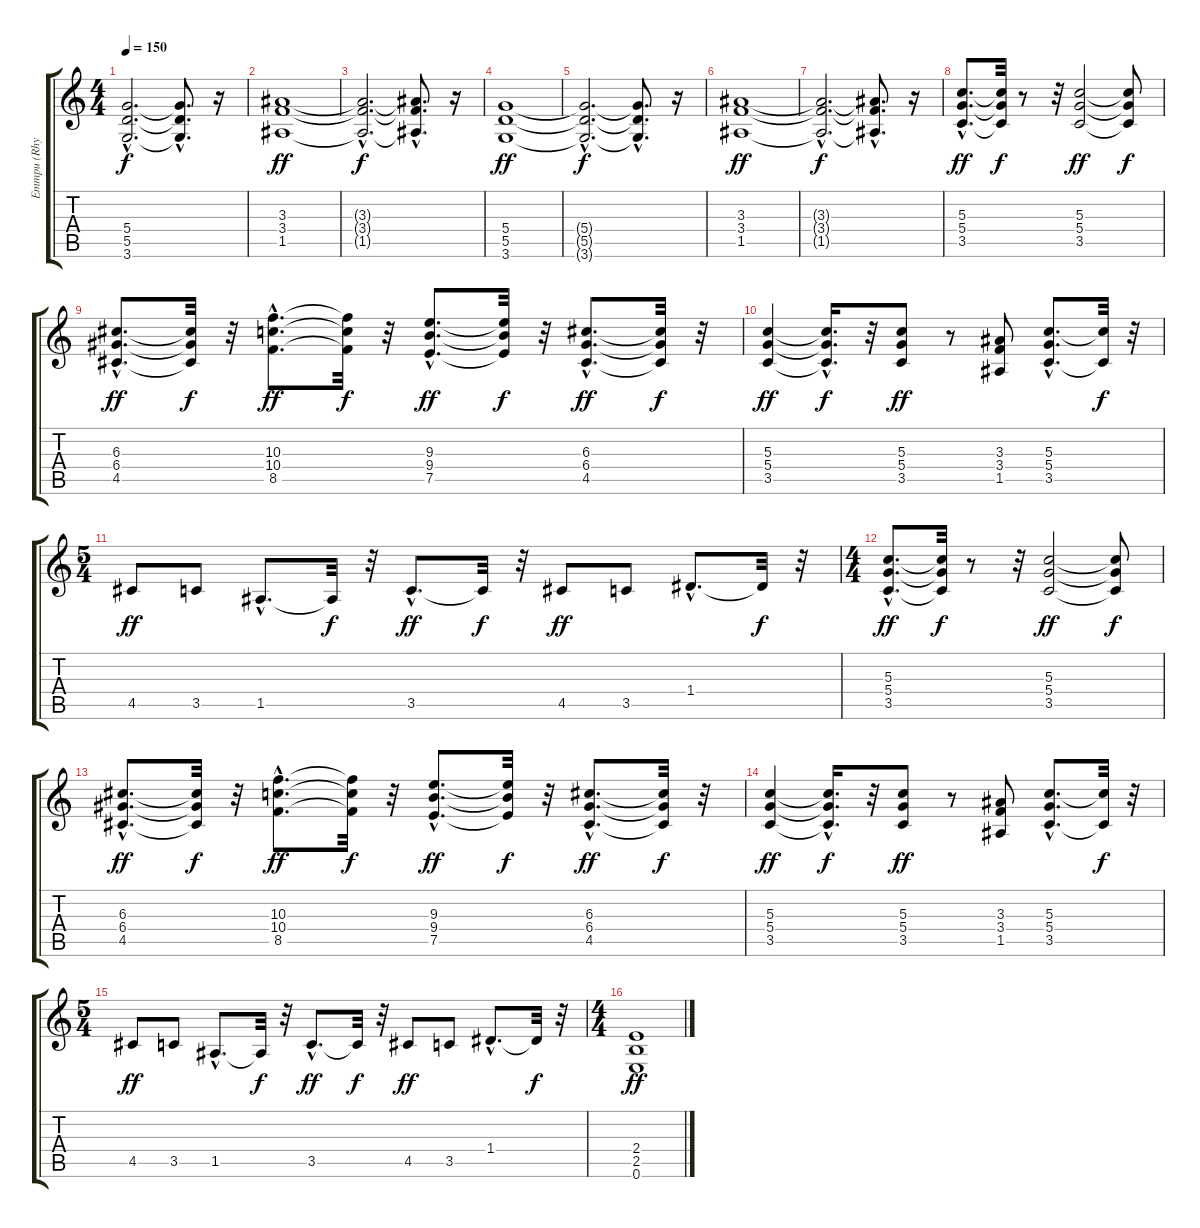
\track ("Emmpu (Rhythm Guitar)" "Emmpu (Rhy") {instrument distortionguitar}
\staff {score tabs}
\tuning (E4 B3 G3 D3 A2 E2) {hide}
\ts (4 4)
\tempo 150
\clef g2
\ks c
(5.4{hac t} 5.5{hac t} 3.6{hac t}).2{d dy f} (5.4{hac t} 5.5{hac t} 3.6{hac t}).8{d} r.16 |
(3.3 3.4 1.5).1{dy ff} |
(3.3{hac t} 3.4{hac t} 1.5{hac t}).2{d dy f} (3.3{hac t} 3.4{hac t} 1.5{hac t}).8{d} r.16 |
(5.4 5.5 3.6).1{dy ff} |
(5.4{hac t} 5.5{hac t} 3.6{hac t}).2{d dy f} (5.4{hac t} 5.5{hac t} 3.6{hac t}).8{d} r.16 |
(3.3 3.4 1.5).1{dy ff} |
(3.3{hac t} 3.4{hac t} 1.5{hac t}).2{d dy f} (3.3{hac t} 3.4{hac t} 1.5{hac t}).8{d} r.16 |
(5.3{hac} 5.4{hac} 3.5{hac}).8{d dy ff} (5.3{t} 5.4{t} 3.5{t}).32{dy f} r.8 r.32 (5.3 5.4 3.5).2{dy ff} (5.3{t} 5.4{t} 3.5{t}).8{dy f} |
(6.3{hac} 6.4{hac} 4.5{hac}).8{d dy ff} (6.3{t} 6.4{t} 4.5{t}).32{dy f} r.32 (10.3{hac} 10.4{hac} 8.5{hac}).8{d dy ff} (10.3{t} 10.4{t} 8.5{t}).32{dy f} r.32 (9.3{hac} 9.4{hac} 7.5{hac}).8{d dy ff} (9.3{t} 9.4{t} 7.5{t}).32{dy f} r.32 (6.3{hac} 6.4{hac} 4.5{hac}).8{d dy ff} (6.3{t} 6.4{t} 4.5{t}).32{dy f} r.32 |
(5.3 5.4 3.5).4{dy ff} (5.3{hac t} 5.4{hac t} 3.5{hac t}).16{d dy f} r.32 (5.3 5.4 3.5).8{dy ff} r.8 (3.3 3.4 1.5).8 (5.3{hac} 5.4{hac} 3.5{hac}).8{d} (5.3{t} 3.5{t}).32{dy f} r.32 |
\ts (5 4)
4.5.8{dy ff} 3.5.8 1.5{hac}.8{d} 1.5{t}.32{dy f} r.32 3.5{hac}.8{d dy ff} 3.5{t}.32{dy f} r.32 4.5.8{dy ff} 3.5.8 1.4{hac}.8{d} 1.4{t}.32{dy f} r.32 |
\ts (4 4)
(5.3{hac} 5.4{hac} 3.5{hac}).8{d dy ff} (5.3{t} 5.4{t} 3.5{t}).32{dy f} r.8 r.32 (5.3 5.4 3.5).2{dy ff} (5.3{t} 5.4{t} 3.5{t}).8{dy f} |
(6.3{hac} 6.4{hac} 4.5{hac}).8{d dy ff} (6.3{t} 6.4{t} 4.5{t}).32{dy f} r.32 (10.3{hac} 10.4{hac} 8.5{hac}).8{d dy ff} (10.3{t} 10.4{t} 8.5{t}).32{dy f} r.32 (9.3{hac} 9.4{hac} 7.5{hac}).8{d dy ff} (9.3{t} 9.4{t} 7.5{t}).32{dy f} r.32 (6.3{hac} 6.4{hac} 4.5{hac}).8{d dy ff} (6.3{t} 6.4{t} 4.5{t}).32{dy f} r.32 |
(5.3 5.4 3.5).4{dy ff} (5.3{hac t} 5.4{hac t} 3.5{hac t}).16{d dy f} r.32 (5.3 5.4 3.5).8{dy ff} r.8 (3.3 3.4 1.5).8 (5.3{hac} 5.4{hac} 3.5{hac}).8{d} (5.3{t} 3.5{t}).32{dy f} r.32 |
\ts (5 4)
4.5.8{dy ff} 3.5.8 1.5{hac}.8{d} 1.5{t}.32{dy f} r.32 3.5{hac}.8{d dy ff} 3.5{t}.32{dy f} r.32 4.5.8{dy ff} 3.5.8 1.4{hac}.8{d} 1.4{t}.32{dy f} r.32 |
\ts (4 4)
(2.4 2.5 0.6).1{dy ff}
